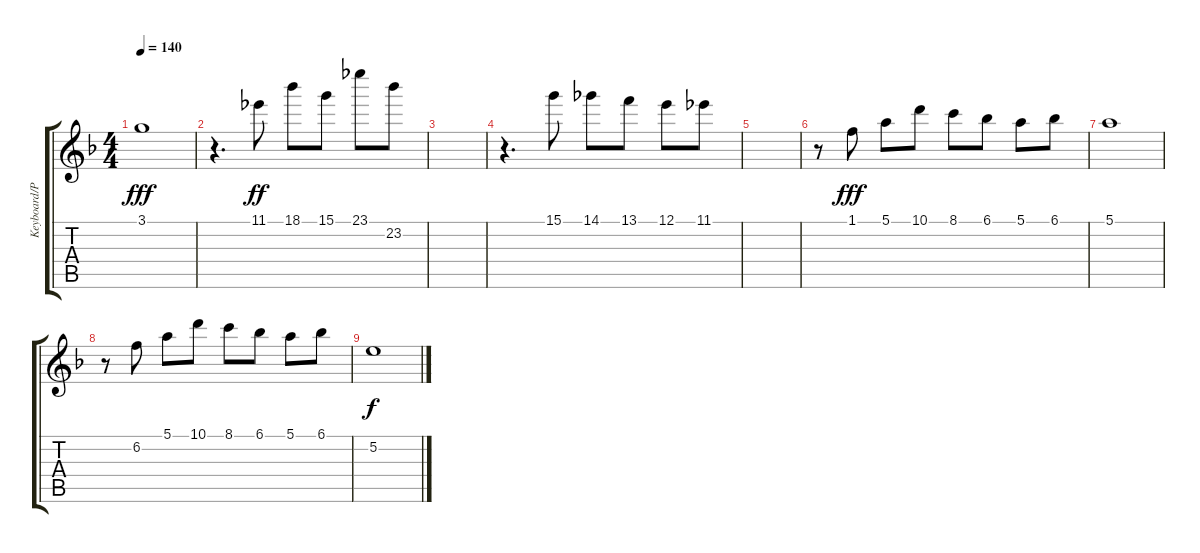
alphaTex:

\track ("Keyboard/Piano" "Keyboard/P") {instrument acousticguitarsteel}
\staff {score tabs}
\tuning (E4 B3 G3 D3 A2 E2) {hide}
\ts (4 4)
\tempo 140
\clef g2
\ks dminor
3.1.1{dy fff} |
r.4{d} 11.1.8{dy ff} 18.1.8 15.1.8 23.1.8 23.2.8 |
|
r.4{d} 15.1.8 14.1.8 13.1.8 12.1.8 11.1.8 |
|
r.8 1.1.8{dy fff} 5.1.8 10.1.8 8.1.8 6.1.8 5.1.8 6.1.8 |
5.1.1 |
r.8 6.2.8 5.1.8 10.1.8 8.1.8 6.1.8 5.1.8 6.1.8 |
5.2.1{dy f}
